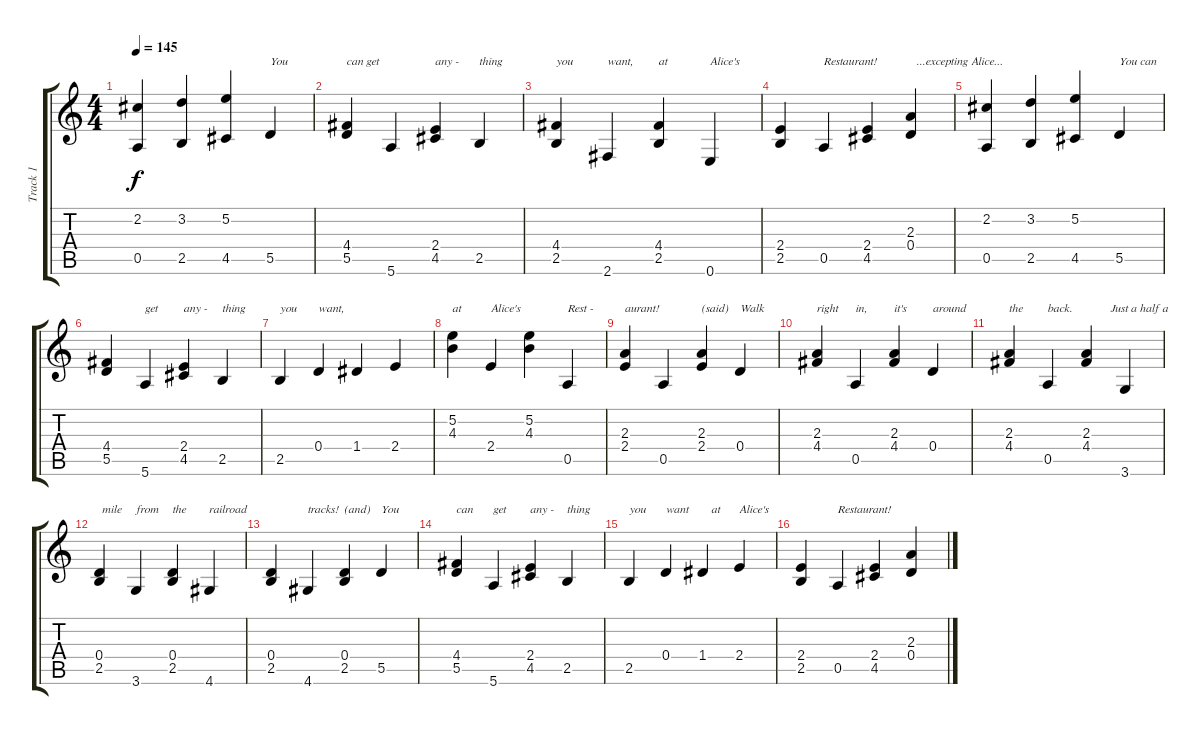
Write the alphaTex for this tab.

\track ("Track 1" "Track 1") {instrument acousticguitarsteel}
\staff {score tabs}
\tuning (E4 B3 G3 D3 A2 E2) {hide}
\ts (4 4)
\tempo 145
\clef g2
\ks c
(2.2 0.5).4{dy f} (3.2 2.5).4 (5.2 4.5).4 5.5.4{txt "You"} |
(4.4 5.5).4{txt "can get"} 5.6.4 (2.4 4.5).4{txt "any -"} 2.5.4{txt "thing"} |
(4.4 2.5).4{txt "you"} 2.6.4{txt "want,"} (4.4 2.5).4{txt "at"} 0.6.4{txt "Alice's"} |
(2.4 2.5).4 0.5.4{txt "Restaurant!"} (2.4 4.5).4 (2.3 0.4).4{txt "  ...excepting Alice..."} |
(2.2 0.5).4 (3.2 2.5).4 (5.2 4.5).4 5.5.4{txt "You can"} |
(4.4 5.5).4 5.6.4{txt "get"} (2.4 4.5).4{txt "any -"} 2.5.4{txt "thing"} |
2.5.4{txt "you"} 0.4.4{txt "want,"} 1.4.4 2.4.4 |
(5.2 4.3).4{txt "at"} 2.4.4{txt "Alice's"} (5.2 4.3).4 0.5.4{txt "Rest -"} |
(2.3 2.4).4{txt "aurant!"} 0.5.4 (2.3 2.4).4{txt "(said)"} 0.4.4{txt "Walk"} |
(2.3 4.4).4{txt "right"} 0.5.4{txt "in,"} (2.3 4.4).4{txt "it's"} 0.4.4{txt "around"} |
(2.3 4.4).4{txt "the"} 0.5.4{txt "back."} (2.3 4.4).4{txt "        Just a half a"} 3.6.4 |
(0.4 2.5).4{txt " mile"} 3.6.4{txt "from"} (0.4 2.5).4{txt "the"} 4.6.4{txt "railroad"} |
(0.4 2.5).4 4.6.4{txt "tracks!"} (0.4 2.5).4{txt "(and)"} 5.5.4{txt "You"} |
(4.4 5.5).4{txt "can"} 5.6.4{txt "get"} (2.4 4.5).4{txt "any -"} 2.5.4{txt "thing"} |
2.5.4{txt "you"} 0.4.4{txt "want"} 1.4.4{txt "   at"} 2.4.4{txt "Alice's"} |
(2.4 2.5).4 0.5.4{txt "Restaurant!"} (2.4 4.5).4 (2.3 0.4).4
